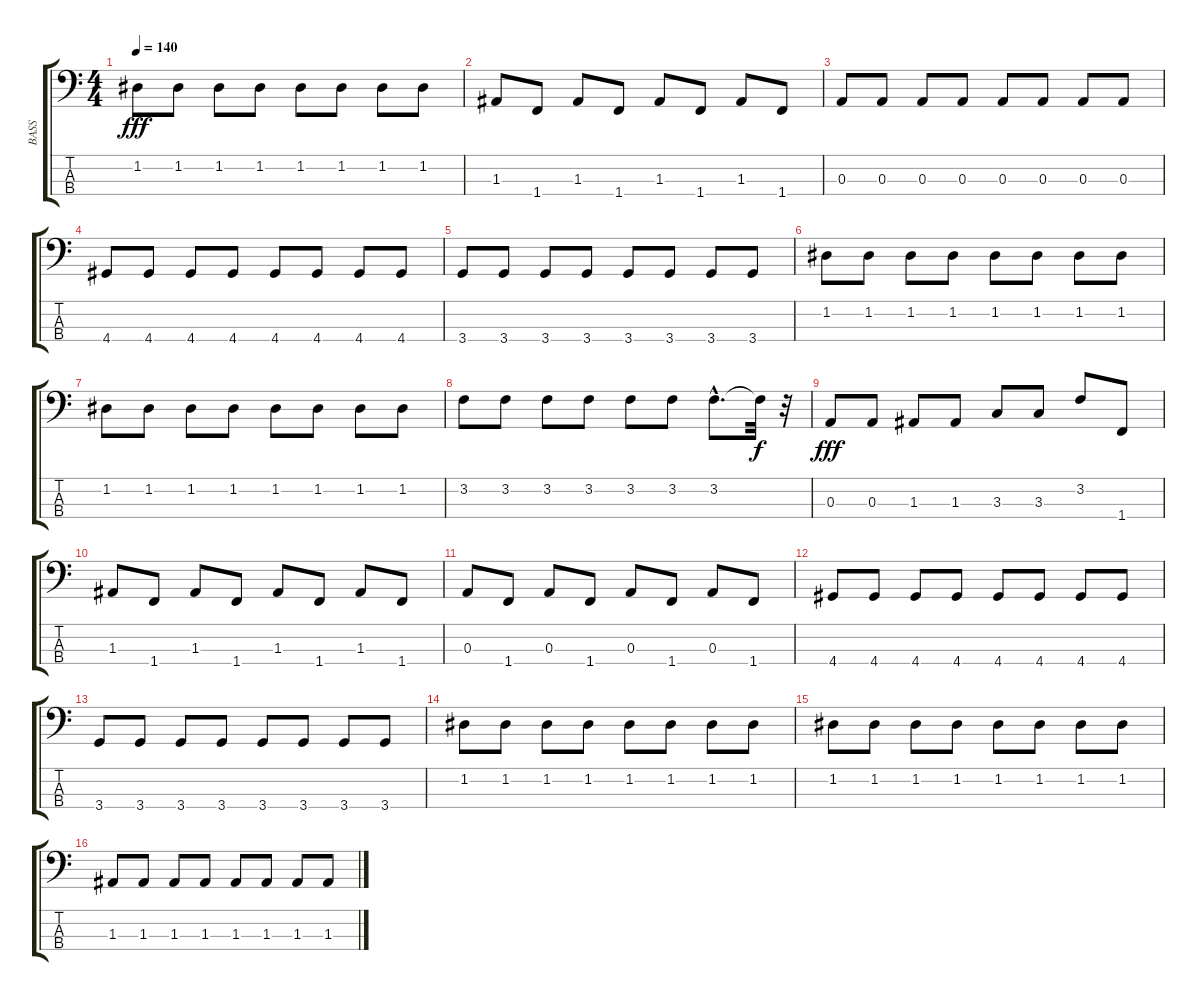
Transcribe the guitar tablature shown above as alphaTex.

\track ("BASS" "BASS") {instrument electricbassfinger}
\staff {score tabs}
\tuning (G2 D2 A1 E1) {hide}
\ts (4 4)
\tempo 140
\clef f4
\ks c
1.2.8{dy fff} 1.2.8 1.2.8 1.2.8 1.2.8 1.2.8 1.2.8 1.2.8 |
1.3.8 1.4.8 1.3.8 1.4.8 1.3.8 1.4.8 1.3.8 1.4.8 |
0.3.8 0.3.8 0.3.8 0.3.8 0.3.8 0.3.8 0.3.8 0.3.8 |
4.4.8 4.4.8 4.4.8 4.4.8 4.4.8 4.4.8 4.4.8 4.4.8 |
3.4.8 3.4.8 3.4.8 3.4.8 3.4.8 3.4.8 3.4.8 3.4.8 |
1.2.8 1.2.8 1.2.8 1.2.8 1.2.8 1.2.8 1.2.8 1.2.8 |
1.2.8 1.2.8 1.2.8 1.2.8 1.2.8 1.2.8 1.2.8 1.2.8 |
3.2.8 3.2.8 3.2.8 3.2.8 3.2.8 3.2.8 3.2{hac}.8{d} 3.2{t}.32{dy f} r.32 |
0.3.8{dy fff} 0.3.8 1.3.8 1.3.8 3.3.8 3.3.8 3.2.8 1.4.8 |
1.3.8 1.4.8 1.3.8 1.4.8 1.3.8 1.4.8 1.3.8 1.4.8 |
0.3.8 1.4.8 0.3.8 1.4.8 0.3.8 1.4.8 0.3.8 1.4.8 |
4.4.8 4.4.8 4.4.8 4.4.8 4.4.8 4.4.8 4.4.8 4.4.8 |
3.4.8 3.4.8 3.4.8 3.4.8 3.4.8 3.4.8 3.4.8 3.4.8 |
1.2.8 1.2.8 1.2.8 1.2.8 1.2.8 1.2.8 1.2.8 1.2.8 |
1.2.8 1.2.8 1.2.8 1.2.8 1.2.8 1.2.8 1.2.8 1.2.8 |
1.3.8 1.3.8 1.3.8 1.3.8 1.3.8 1.3.8 1.3.8 1.3.8
